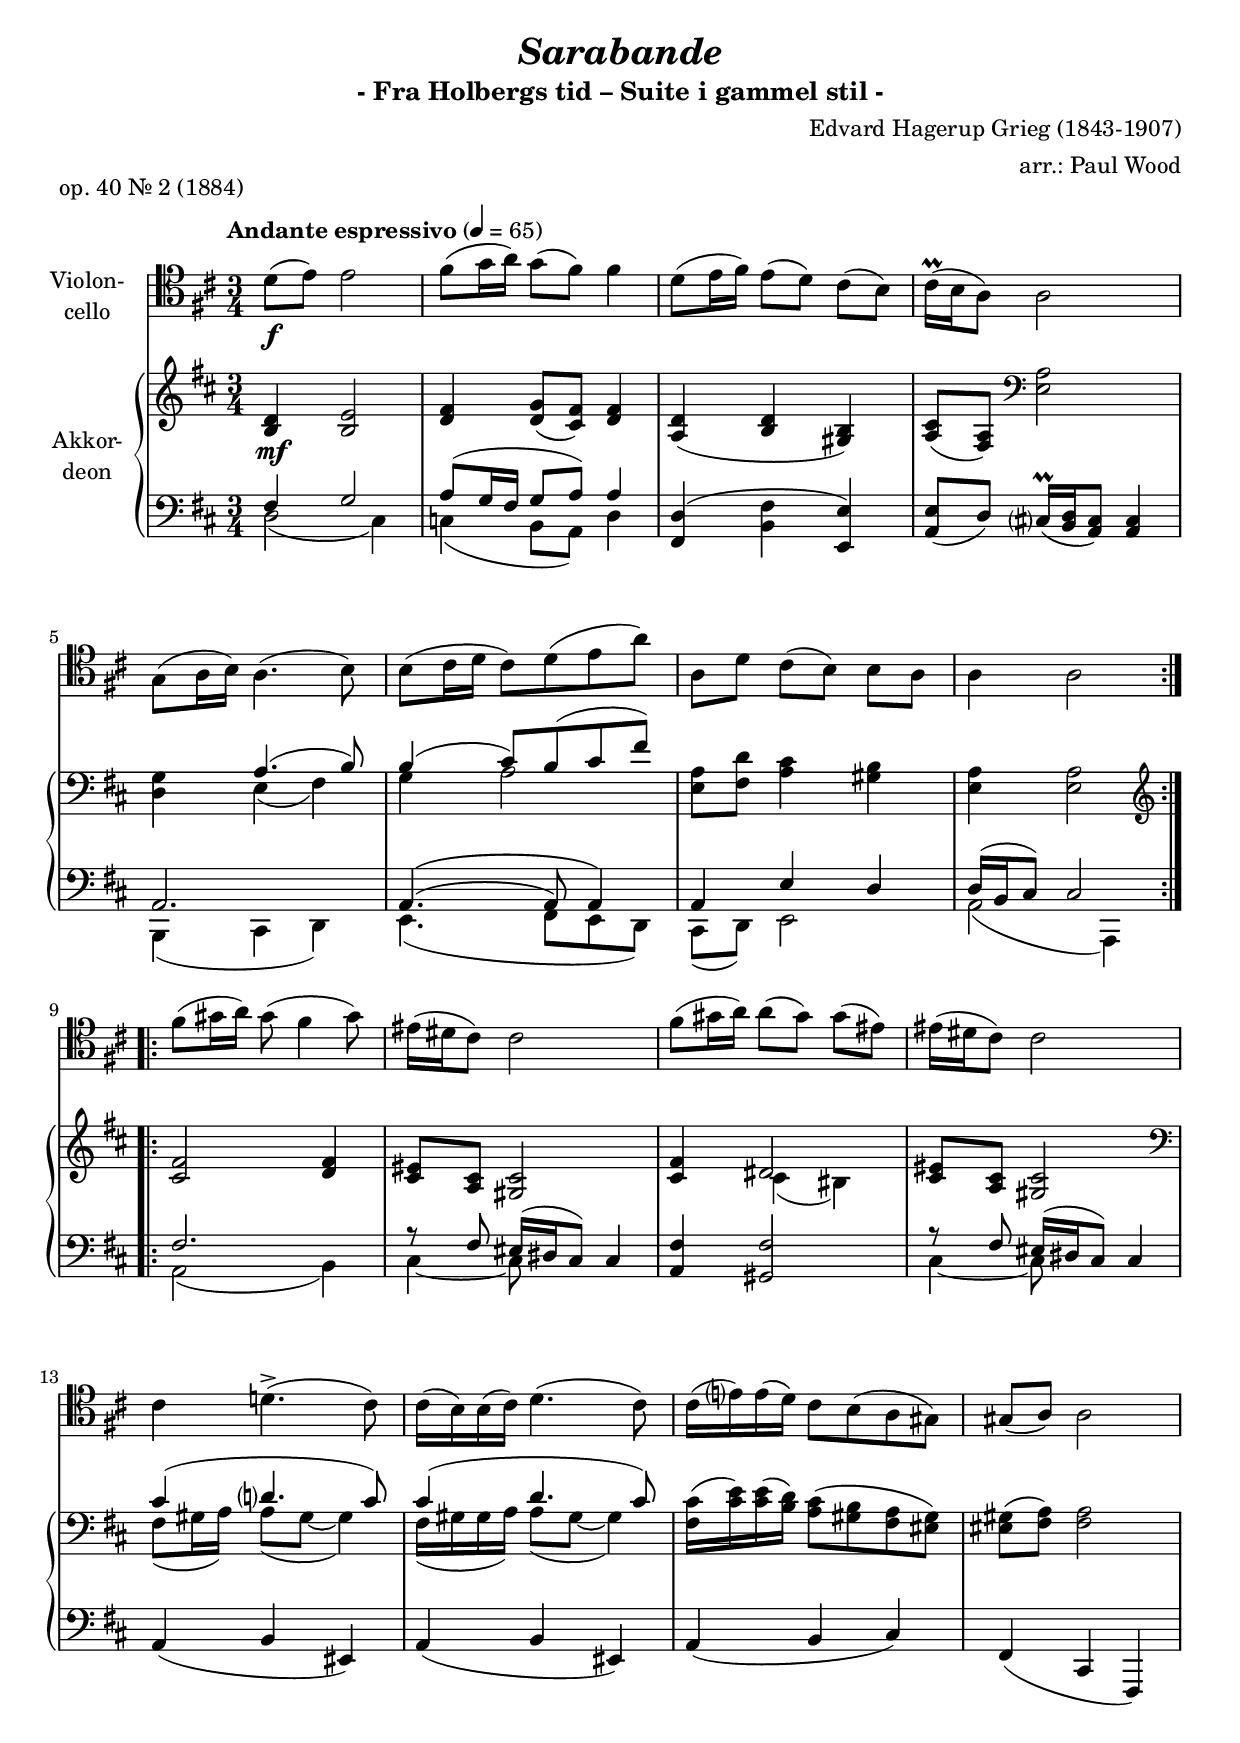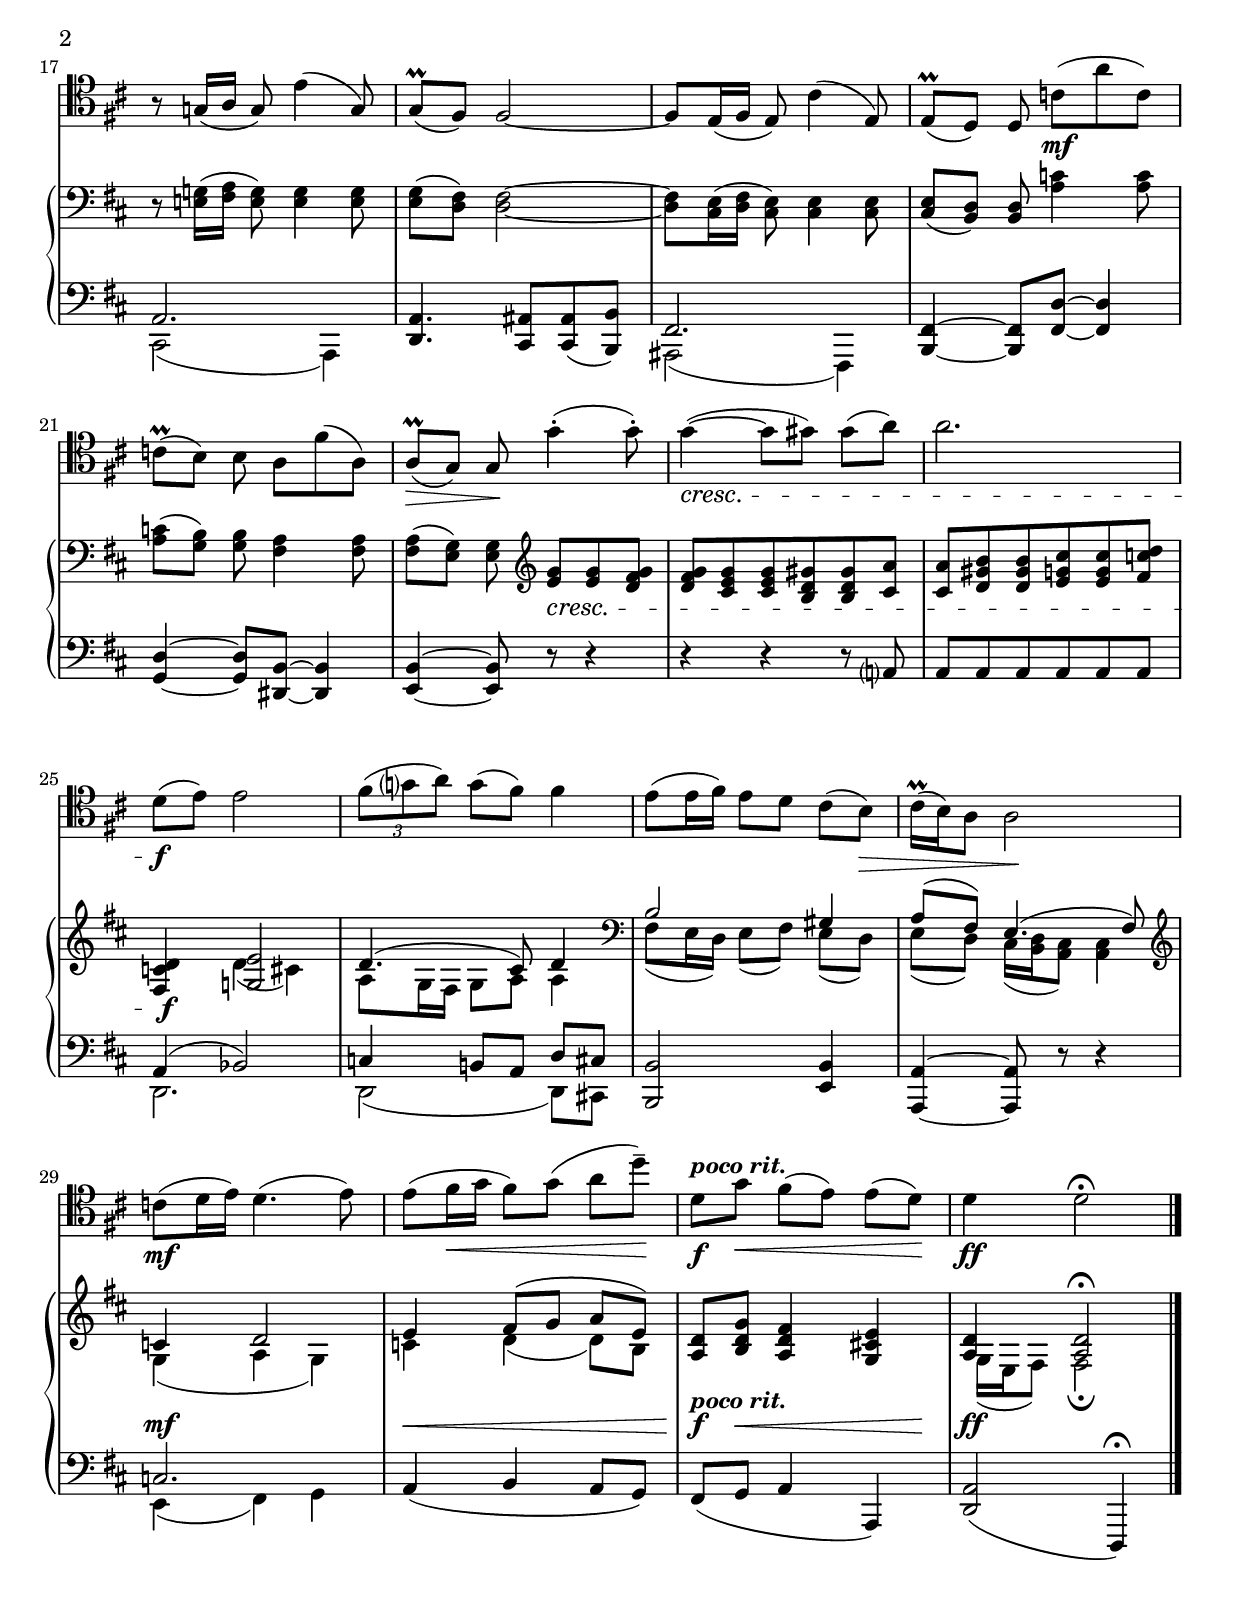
\version "2.18.2"
\include "deutsch.ly"

#(set-global-staff-size 20)

\header {
  title     = \markup \bold \italic "Sarabande"
  subtitle  = "- Fra Holbergs tid – Suite i gammel stil -"
  composer  = "Edvard Hagerup Grieg (1843-1907)"
  arranger  = "arr.: Paul Wood"
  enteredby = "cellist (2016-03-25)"
  piece     = "op. 40 Nr. 2 (1884)"
}

voiceconsts = {
  \key d \major
  \time 3/4
  \tempo "Andante espressivo" 4=65
%  \numericTimeSignature
%  \compressFullBarRests
  \set tupletSpannerDuration = #(ly:make-moment 1 4)
}

mifl= "oboe"
% mist = "string ensemble 1"
mist = "trumpet"
miva = "pizzicato strings"
%miba = "bassoon"
%miba = "drawbar organ"
miba = "trombone"
%miba = "tuba"
% mikl = "harpsichord"
% mikl = "accordion"
mikl = "concertina"

prit = \markup \bold \italic "poco rit."

va = \relative c' {
  \voiceconsts
  \clef "tenor"

  \repeat volta 2 {
    d8(\f e) e2
    fis8( g16 a) g8( fis) fis4
    d8( e16 fis) e8[( d)] cis( h)
    cis16(\prall h a8) a2

    g8( a16 h) a4.( h8)
    h( cis16 d cis8) d( e a)
    a, d cis[( h)] h a
    a4 a2
  }

  \repeat volta 2 {
    fis'8( gis16 a) gis8( fis4 gis8)
    eis16( dis cis8) cis2
    fis8( gis16 a) a8[( gis)] gis( eis)
    eis16( dis cis8) cis2

    cis4 d!4.(-> cis8)
    cis16( h) h( cis) d4.( cis8)
    cis16( e?) e( d) cis8 h( a gis)
    gis( a) a2

    r8 g!16( a g8) e'4( g,8)
    g(\prall fis) fis2~
    fis8 e16( fis e8) cis'4( e,8)
    e[(\prall d)] d c'[(\mf a' c,)]

    c[(\prall h)] h a[ fis'( a,)]
    a[(\>\prall g)] g\! g'4(-. g8)-.
    g4(~\cresc g8[ gis]) gis( a)
    a2.

    d,8(\f e) e2
    \times 2/3 { fis8( g? a) } g( fis) fis4
    e8( e16 fis) e8[ d ] cis( h)\>
    cis16(\prall h) a8 a2\!

    c8(\mf d16 e) d4.( e8)
    e( fis16\< g fis8)[ g]( a d)--\!
    d,8^\prit\f g\< fis[( e)] e( d)\!
    d4\ff d2\fermata \bar "|."
  }
}

vb = \relative c' {
  \voiceconsts
  \clef "treble"

  \repeat volta 2 {
    <h d>4 <h e>2
    <d fis>4 <d g>8( <cis fis>) <d fis>4
    <a d>( <h d> <gis h>)
    <a cis>8( <fis a>) \clef "bass" <e a>2

    <d g>4 << { a'4.( h8) } \\ { e,4( fis) } >>
    << { h4( cis8) h( cis fis) } \\ { g,4 a2 } >>
    <e a>8 <fis d'> <a cis>4 <gis h>
    <e a> <e a>2 \clef "treble"
  }

  \repeat volta 2 {
    <cis' fis> <d fis>4
    <cis eis>8 <a cis> <gis cis>2
    <cis fis>4 << dis2 \\ { cis4( his) } >>
    <cis eis>8 <a cis> <gis cis>2 \clef "bass"

    << { cis4( d?4. cis8) } \\ { fis,( gis16 a) a8( gis~ gis4) } >>
    << { cis4( d4. cis8) } \\ { fis,16( gis gis a) a8( gis~ gis4) } >>
    <fis cis'>16( <cis' e>) <cis e>( <h d>) <a cis>8( <gis h> <fis a> <eis gis>)
    <eis gis>( <fis a>) <fis a>2

    r8 <e! g!>16( <fis a> <e g>8) <e g>4 <e g>8
    <e g>( <d fis>) <d fis>2~
    <d fis>8 <cis e>16( <d fis> <cis e>8) <cis e>4 <cis e>8
    <cis e>[( <h d>)] <h d> <a' c>4 <a c>8

    <a c>[( <g h>)] <g h> <fis a>4 <fis a>8
    <fis a>[( <e g>)] <e g> \clef "treble" <e' g>[ <e g> <d fis g>]
    <d fis g>[ <cis e g> <cis e g> <h d gis> <h d gis> <cis a'>]
    <cis a'>[ <d gis h> <d gis h> <e g cis> <e g cis> <fis c' d>]

    <fis, c' d>4 << <g! e'>2 \\ { d'4( cis!) } >>
    << { d4.( cis8) d4 } \\ { a8 g16 fis g8 a a4 } >> \clef "bass"
    << { h2 gis4 } \\ { fis8( e16 d) e8[( fis)] e( d) } >>
    << { a'( fis) e4.( fis8) } \\ { e( d) cis16( <h d> <a cis>8) <a cis>4 } >> \clef "treble"

    << { c'4 d2 } \\ { g,4( a g) } >>
    << { e' fis8([ g] a e) } \\ { c4 d( d8) h } >>
    <a d> <h d g> <a d fis>4 <g cis! e>
    << { <a d>4 <a d>2\fermata } \\ { g16( e fis8) fis2\fermata } >>
  }
}

vc = \relative c {
  \voiceconsts
  \clef "bass"

  \repeat volta 2 {
    << { fis4 g2 } \\ { d( cis4) } >>
    << { a'8( g16 fis g8 a) a4 } \\ { c,( h8 a) d4 } >>
    <fis, d'>( <h fis'> <e, e'>)
    <a e'>8( d) cis?16(\prall <h d> <a cis>8) <a cis>4

    << a2. \\ { h,4( cis d) } >>
    << { a'4.\(( a8) a4\) } \\ { e4.( fis8 e d) } >>
    << { a'4 e' d } \\ { cis,8( d) e2 } >>
    << { d'16( h cis8) cis2 } \\ { a( a,4) } >>
  }

  \repeat volta 2 {
    << fis''2. \\ { a,2( h4) } >>
    << { r8 fis' eis16( dis cis8) cis4 } \\ { cis~ cis8 s4. } >>
    <a fis'>4 <gis fis'>2
    << { r8 fis' eis16( dis cis8) cis4 } \\ { cis~ cis8 s4. } >>

    a4( h eis,)
    a( h eis,)
    a( h cis)
    fis,( cis fis,)
  
    << a'2. \\ { cis,2( a4) } >>
    <d a'>4. <cis ais'>8 <cis ais'>( <h h'>)
    << fis'2. \\ { ais,2( fis4) } >>
    <h fis'>~ <h fis'>8 <fis' d'>~ <fis d'>4

    <g d'>~ <g d'>8 <dis h'>~ <dis h'>4
    <e h'>~ <e h'>8 r r4
    r r r8 a?
    a[ a a a a a]
  
    << { a4( b2) } \\ d,2. >>
    << { c'4 h!8[ a] d cis } \\ { d,2( d8) cis! } >>
    <h h'>2 <e h'>4
    <a, a'>~ <a a'>8 r r4
  
    << c'2. \\ { e,4( fis) g } >>
    a( h a8 g)
    fis( g a4 a,)
    <d a'>2( d,4)\fermata
  }
}

dy = {
  s2.*21\mf
  s4. s\cresc
  s2.*2
  s2.*4\f
  s2.\mf
  s4\< s2
  s8\!^\prit\f s2\< s8\!
  s2.\ff
}


music = <<
      \new Staff {
        \set Staff.midiInstrument = \miba
        \set Staff.instrumentName = \markup \center-column { "Violon-" "cello" }
        \transpose d d { \va }
      }

      \new PianoStaff <<
        \set PianoStaff.instrumentName = \markup \center-column { "Akkor-" "deon" }
        \set PianoStaff.midiInstrument = \mikl
        \new Staff {
          \transpose d d { \vb }
        }

        \new Dynamics \dy

        \new Staff {
          \transpose d d { \vc }
        }
        >>
>>

\book {
  \score {
   \music
    \layout {}
  }

  \score {
    \unfoldRepeats \music

    \midi {
      \context {
        \Score
      }
    }
  }
}
